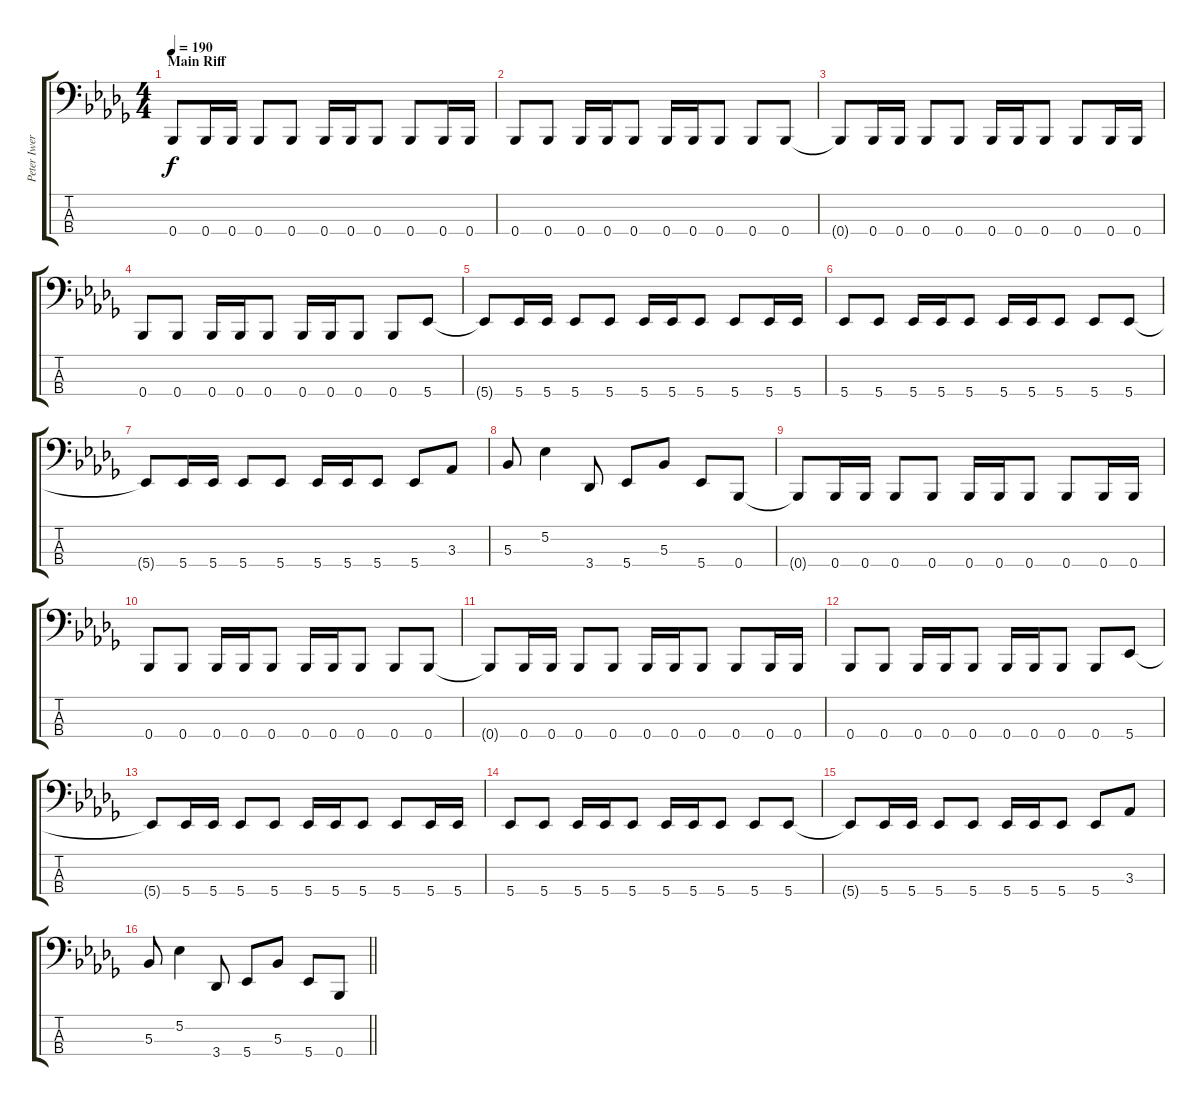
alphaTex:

\track ("Peter Iwers" "Peter Iwer") {instrument electricbassfinger}
\staff {score tabs}
\tuning (Eb2 Bb1 F1 Bb0) {hide}
\ts (4 4)
\section ("" "Main Riff")
\tempo 190
\clef f4
\ks db
0.4.8{dy f} 0.4.16 0.4.16 0.4.8 0.4.8 0.4.16 0.4.16 0.4.8 0.4.8 0.4.16 0.4.16 |
0.4.8 0.4.8 0.4.16 0.4.16 0.4.8 0.4.16 0.4.16 0.4.8 0.4.8 0.4.8 |
0.4{t}.8 0.4.16 0.4.16 0.4.8 0.4.8 0.4.16 0.4.16 0.4.8 0.4.8 0.4.16 0.4.16 |
0.4.8 0.4.8 0.4.16 0.4.16 0.4.8 0.4.16 0.4.16 0.4.8 0.4.8 5.4.8 |
5.4{t}.8 5.4.16 5.4.16 5.4.8 5.4.8 5.4.16 5.4.16 5.4.8 5.4.8 5.4.16 5.4.16 |
5.4.8 5.4.8 5.4.16 5.4.16 5.4.8 5.4.16 5.4.16 5.4.8 5.4.8 5.4.8 |
5.4{t}.8 5.4.16 5.4.16 5.4.8 5.4.8 5.4.16 5.4.16 5.4.8 5.4.8 3.3.8 |
5.3.8 5.2.4 3.4.8 5.4.8 5.3.8 5.4.8 0.4.8 |
0.4{t}.8 0.4.16 0.4.16 0.4.8 0.4.8 0.4.16 0.4.16 0.4.8 0.4.8 0.4.16 0.4.16 |
0.4.8 0.4.8 0.4.16 0.4.16 0.4.8 0.4.16 0.4.16 0.4.8 0.4.8 0.4.8 |
0.4{t}.8 0.4.16 0.4.16 0.4.8 0.4.8 0.4.16 0.4.16 0.4.8 0.4.8 0.4.16 0.4.16 |
0.4.8 0.4.8 0.4.16 0.4.16 0.4.8 0.4.16 0.4.16 0.4.8 0.4.8 5.4.8 |
5.4{t}.8 5.4.16 5.4.16 5.4.8 5.4.8 5.4.16 5.4.16 5.4.8 5.4.8 5.4.16 5.4.16 |
5.4.8 5.4.8 5.4.16 5.4.16 5.4.8 5.4.16 5.4.16 5.4.8 5.4.8 5.4.8 |
5.4{t}.8 5.4.16 5.4.16 5.4.8 5.4.8 5.4.16 5.4.16 5.4.8 5.4.8 3.3.8 |
\barLineRight lightlight
5.3.8 5.2.4 3.4.8 5.4.8 5.3.8 5.4.8 0.4.8
